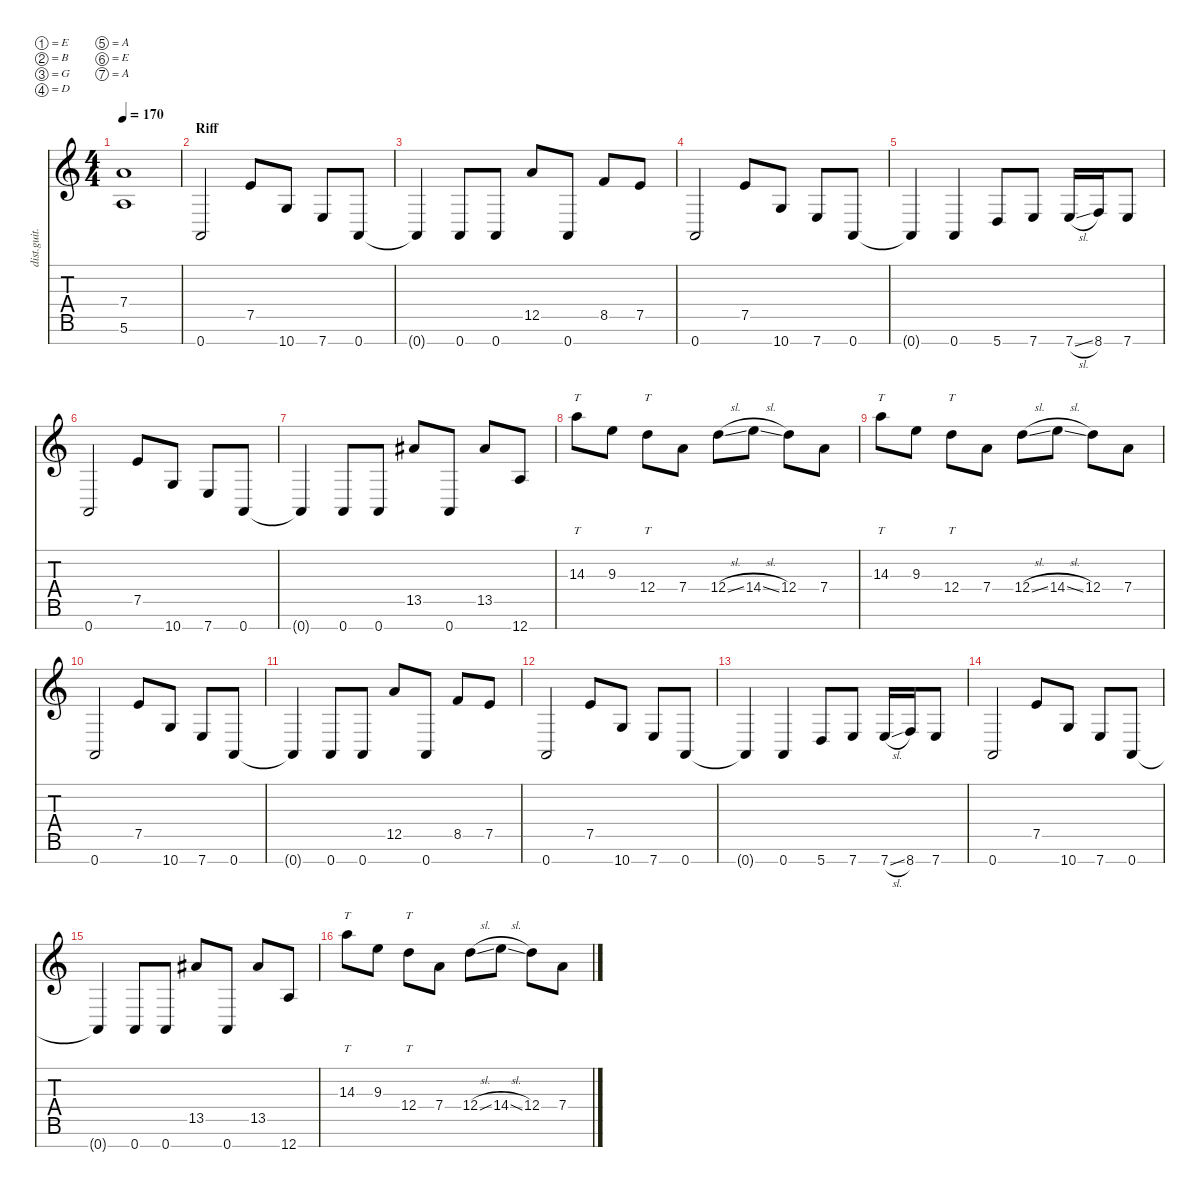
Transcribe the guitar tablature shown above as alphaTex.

\defaultSystemsLayout 4
\hideDynamics
\bracketExtendMode nobrackets
\track ("Distortion Guitar - Lead" "dist.guit.") {instrument distortionguitar}
\staff {score tabs}
\tuning (E4 B3 G3 D3 A2 E2 A1)
\ts (4 4)
\tempo 170
\clef g2
\ks c
(5.6{t} 7.4{t}).1{dy mf} |
\section ("" "Riff")
0.7.2 7.5.8 10.7.8 7.7.8 0.7.8 |
0.7{t}.4 0.7.8 0.7.8 12.5.8 0.7.8 8.5.8 7.5.8 |
0.7.2 7.5.8 10.7.8 7.7.8 0.7.8 |
0.7{t}.4 0.7.4 5.7.8 7.7.8 7.7{sl}.16 8.7.16 7.7.8 |
0.7.2 7.5.8 10.7.8 7.7.8 0.7.8 |
0.7{t}.4 0.7.8 0.7.8 13.5{acc #}.8 0.7.8 13.5{acc #}.8 12.7.8 |
14.3.8{tt} 9.3.8 12.4.8{tt} 7.4.8 12.4{sl}.8 14.4{sl}.8 12.4.8 7.4.8 |
14.3.8{tt} 9.3.8 12.4.8{tt} 7.4.8 12.4{sl}.8 14.4{sl}.8 12.4.8 7.4.8 |
0.7.2 7.5.8 10.7.8 7.7.8 0.7.8 |
0.7{t}.4 0.7.8 0.7.8 12.5.8 0.7.8 8.5.8 7.5.8 |
0.7.2 7.5.8 10.7.8 7.7.8 0.7.8 |
0.7{t}.4 0.7.4 5.7.8 7.7.8 7.7{sl}.16 8.7.16 7.7.8 |
0.7.2 7.5.8 10.7.8 7.7.8 0.7.8 |
0.7{t}.4 0.7.8 0.7.8 13.5{acc #}.8 0.7.8 13.5{acc #}.8 12.7.8 |
14.3.8{tt} 9.3.8 12.4.8{tt} 7.4.8 12.4{sl}.8 14.4{sl}.8 12.4.8 7.4.8
